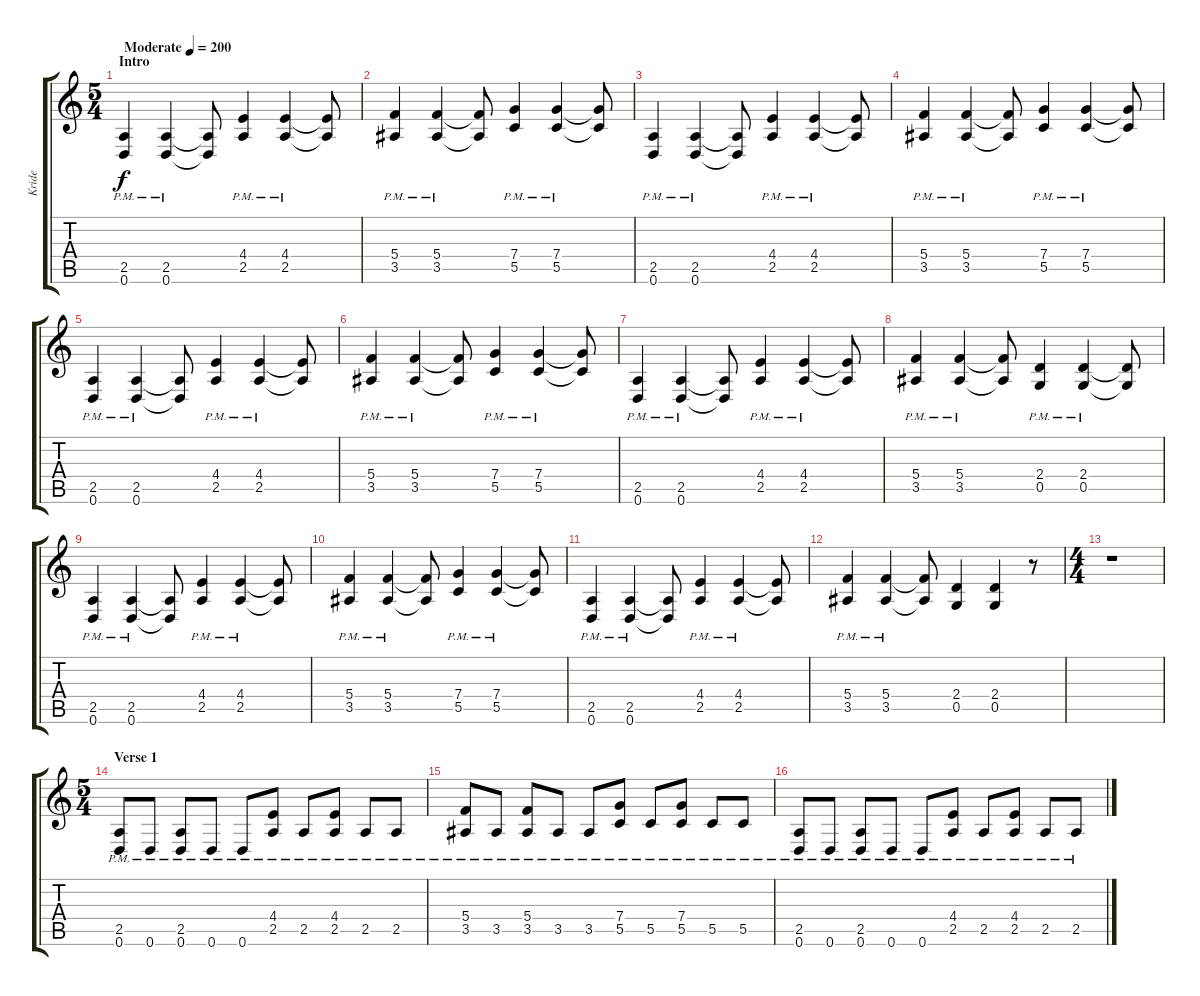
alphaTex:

\track ("Kride" "Kride") {instrument distortionguitar}
\staff {score tabs}
\tuning (D4 A3 F3 C3 G2 D2) {hide}
\ts (5 4)
\section ("" "Intro")
\tempo (200 "Moderate")
\clef g2
\ks c
(2.5{pm} 0.6{pm}).4{dy f instrument distortionguitar} (2.5{pm} 0.6{pm}).4 (2.5{t} 0.6{t}).8 (4.4{pm} 2.5{pm}).4 (4.4{pm} 2.5{pm}).4 (4.4{t} 2.5{t}).8 |
(5.4{pm} 3.5{pm}).4 (5.4{pm} 3.5{pm}).4 (5.4{t} 3.5{t}).8 (7.4{pm} 5.5{pm}).4 (7.4{pm} 5.5{pm}).4 (7.4{t} 5.5{t}).8 |
(2.5{pm} 0.6{pm}).4 (2.5{pm} 0.6{pm}).4 (2.5{t} 0.6{t}).8 (4.4{pm} 2.5{pm}).4 (4.4{pm} 2.5{pm}).4 (4.4{t} 2.5{t}).8 |
(5.4{pm} 3.5{pm}).4 (5.4{pm} 3.5{pm}).4 (5.4{t} 3.5{t}).8 (7.4{pm} 5.5{pm}).4 (7.4{pm} 5.5{pm}).4 (7.4{t} 5.5{t}).8 |
(2.5{pm} 0.6{pm}).4 (2.5{pm} 0.6{pm}).4 (2.5{t} 0.6{t}).8 (4.4{pm} 2.5{pm}).4 (4.4{pm} 2.5{pm}).4 (4.4{t} 2.5{t}).8 |
(5.4{pm} 3.5{pm}).4 (5.4{pm} 3.5{pm}).4 (5.4{t} 3.5{t}).8 (7.4{pm} 5.5{pm}).4 (7.4{pm} 5.5{pm}).4 (7.4{t} 5.5{t}).8 |
(2.5{pm} 0.6{pm}).4 (2.5{pm} 0.6{pm}).4 (2.5{t} 0.6{t}).8 (4.4{pm} 2.5{pm}).4 (4.4{pm} 2.5{pm}).4 (4.4{t} 2.5{t}).8 |
(5.4{pm} 3.5{pm}).4 (5.4{pm} 3.5{pm}).4 (5.4{t} 3.5{t}).8 (2.4{pm} 0.5{pm}).4 (2.4{pm} 0.5{pm}).4 (2.4{t} 0.5{t}).8 |
(2.5{pm} 0.6{pm}).4 (2.5{pm} 0.6{pm}).4 (2.5{t} 0.6{t}).8 (4.4{pm} 2.5{pm}).4 (4.4{pm} 2.5{pm}).4 (4.4{t} 2.5{t}).8 |
(5.4{pm} 3.5{pm}).4 (5.4{pm} 3.5{pm}).4 (5.4{t} 3.5{t}).8 (7.4{pm} 5.5{pm}).4 (7.4{pm} 5.5{pm}).4 (7.4{t} 5.5{t}).8 |
(2.5{pm} 0.6{pm}).4 (2.5{pm} 0.6{pm}).4 (2.5{t} 0.6{t}).8 (4.4{pm} 2.5{pm}).4 (4.4{pm} 2.5{pm}).4 (4.4{t} 2.5{t}).8 |
(5.4{pm} 3.5{pm}).4 (5.4{pm} 3.5{pm}).4 (5.4{t} 3.5{t}).8 (2.4 0.5).4 (2.4 0.5).4 r.8 |
\ts (4 4)
r.1 |
\ts (5 4)
\section ("" "Verse 1")
(2.5{pm} 0.6{pm}).8 0.6{pm}.8 (2.5{pm} 0.6{pm}).8 0.6{pm}.8 0.6{pm}.8 (4.4{pm} 2.5{pm}).8 2.5{pm}.8 (4.4{pm} 2.5{pm}).8 2.5{pm}.8 2.5{pm}.8 |
(5.4{pm} 3.5{pm}).8 3.5{pm}.8 (5.4{pm} 3.5{pm}).8 3.5{pm}.8 3.5{pm}.8 (7.4{pm} 5.5{pm}).8 5.5{pm}.8 (7.4{pm} 5.5{pm}).8 5.5{pm}.8 5.5{pm}.8 |
(2.5{pm} 0.6{pm}).8 0.6{pm}.8 (2.5{pm} 0.6{pm}).8 0.6{pm}.8 0.6{pm}.8 (4.4{pm} 2.5{pm}).8 2.5{pm}.8 (4.4{pm} 2.5{pm}).8 2.5{pm}.8 2.5{pm}.8
